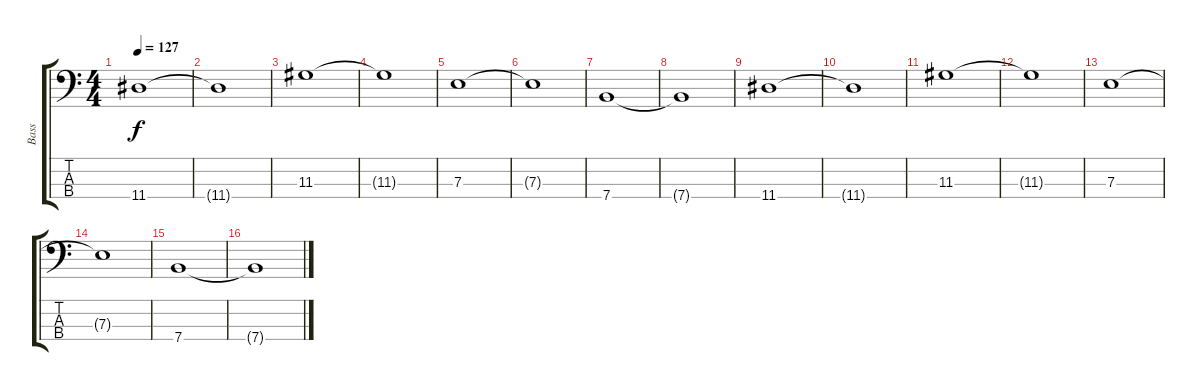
\track ("Bass" "Bass") {instrument synthbass2}
\staff {score tabs}
\tuning (G2 D2 A1 E1) {hide}
\ts (4 4)
\tempo 127
\clef f4
\ks c
11.4.1{dy f} |
11.4{t}.1 |
11.3.1{volume 8} |
11.3{t}.1 |
7.3.1 |
7.3{t}.1 |
7.4.1 |
7.4{t}.1 |
11.4.1 |
11.4{t}.1 |
11.3.1{volume 8} |
11.3{t}.1 |
7.3.1 |
7.3{t}.1 |
7.4.1 |
7.4{t}.1
